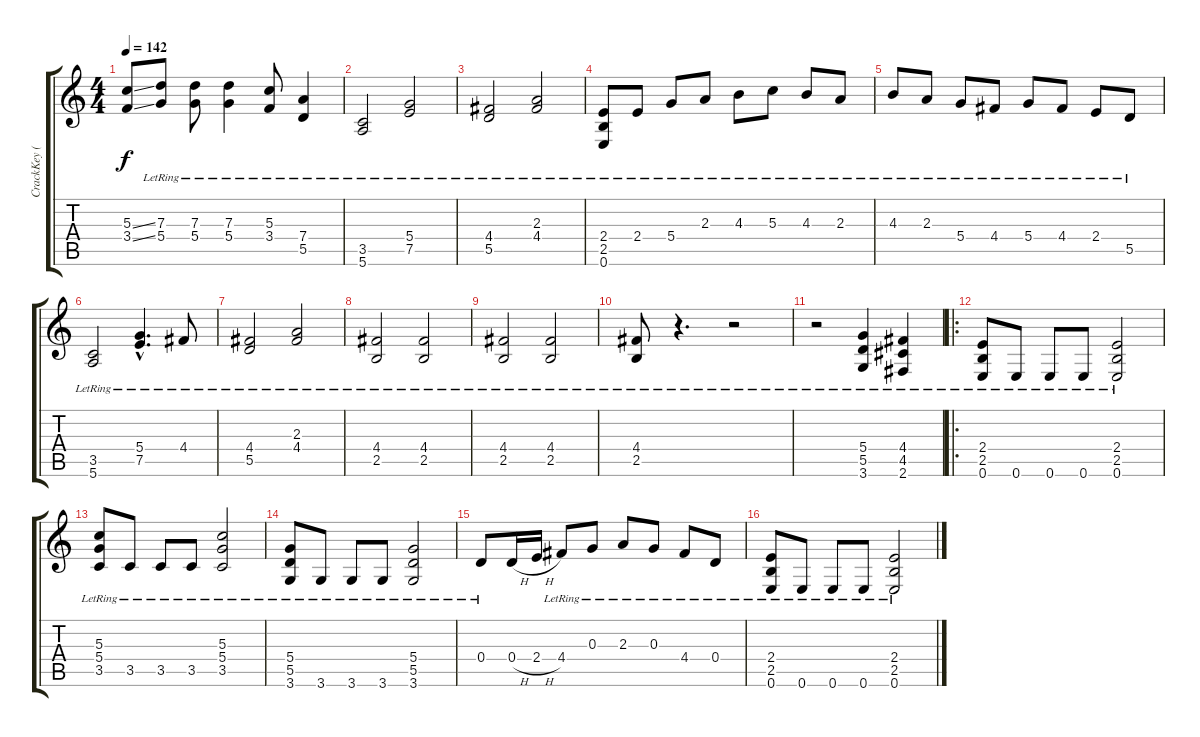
\track ("CrackKey (John)" "CrackKey (") {instrument acousticguitarsteel}
\staff {score tabs}
\tuning (E4 B3 G3 D3 A2 E2) {hide}
\ts (4 4)
\tempo 142
\clef g2
\ks c
(5.3{ss} 3.4{ss}).8{dy f} (7.3 5.4{lr}).8 (7.3 5.4{lr}).8 (7.3 5.4{lr}).4 (5.3 3.4{lr}).8 (7.4 5.5{lr}).4 |
(3.5{lr} 5.6{lr}).2 (5.4{lr} 7.5{lr}).2 |
(4.4{lr} 5.5{lr}).2 (2.3{lr} 4.4{lr}).2 |
(2.4{lr} 2.5{lr} 0.6{lr}).8 2.4{lr}.8 5.4{lr}.8 2.3{lr}.8 4.3{lr}.8 5.3{lr}.8 4.3{lr}.8 2.3{lr}.8 |
4.3{lr}.8 2.3{lr}.8 5.4{lr}.8 4.4{lr}.8 5.4{lr}.8 4.4{lr}.8 2.4{lr}.8 5.5{lr}.8 |
(3.5{lr} 5.6{lr}).2 (5.4{hac lr} 7.5{hac lr}).4{d} 4.4{lr}.8 |
(4.4{lr} 5.5{lr}).2 (2.3{lr} 4.4{lr}).2 |
(4.4{lr} 2.5{lr}).2 (4.4{lr} 2.5{lr}).2 |
(4.4{lr} 2.5{lr}).2 (4.4{lr} 2.5{lr}).2 |
(4.4{lr} 2.5{lr}).8 r.4{d} r.2 |
r.2 (5.4{lr} 5.5{lr} 3.6{lr}).4 (4.4{lr} 4.5{lr} 2.6{lr}).4 |
\ro
(2.4{lr} 2.5{lr} 0.6{lr}).8 0.6{lr}.8 0.6{lr}.8 0.6{lr}.8 (2.4{lr} 2.5{lr} 0.6{lr}).2 |
(5.3{lr} 5.4{lr} 3.5{lr}).8 3.5{lr}.8 3.5{lr}.8 3.5{lr}.8 (5.3{lr} 5.4{lr} 3.5{lr}).2 |
(5.4{lr} 5.5{lr} 3.6{lr}).8 3.6{lr}.8 3.6{lr}.8 3.6{lr}.8 (5.4{lr} 5.5{lr} 3.6{lr}).2 |
0.4{lr}.8 0.4{h}.16 2.4{h}.16 4.4{lr}.8 0.3{lr}.8 2.3{lr}.8 0.3{lr}.8 4.4{lr}.8 0.4{lr}.8 |
(2.4{lr} 2.5{lr} 0.6{lr}).8 0.6{lr}.8 0.6{lr}.8 0.6{lr}.8 (2.4{lr} 2.5{lr} 0.6{lr}).2
